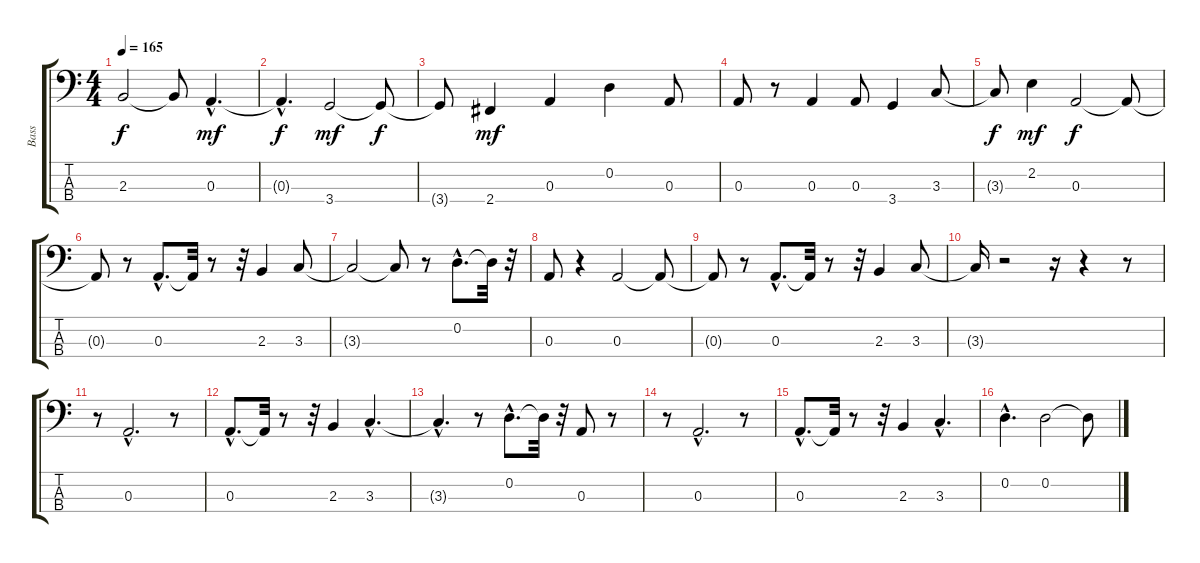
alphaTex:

\track ("Bass" "Bass") {instrument fretlessbass}
\staff {score tabs}
\tuning (G2 D2 A1 E1) {hide}
\ts (4 4)
\tempo 165
\clef f4
\ks c
2.3{t}.2{dy f} 2.3{t}.8 0.3{hac}.4{d dy mf} |
0.3{hac t}.4{d dy f} 3.4.2{dy mf} 3.4{t}.8{dy f} |
3.4{t}.8 2.4.4{dy mf} 0.3.4 0.2.4 0.3.8 |
0.3.8 r.8 0.3.4 0.3.8 3.4.4 3.3.8 |
3.3{t}.8{dy f} 2.2.4{dy mf} 0.3.2{dy f} 0.3{t}.8 |
0.3{t}.8 r.8 0.3{hac}.8{d} 0.3{t}.32 r.8 r.32 2.3.4 3.3.8 |
3.3{t}.2 3.3{t}.8 r.8 0.2{hac}.8{d} 0.2{t}.32 r.32 |
0.3.8 r.4 0.3.2 0.3{t}.8 |
0.3{t}.8 r.8 0.3{hac}.8{d} 0.3{t}.32 r.8 r.32 2.3.4 3.3.8 |
3.3{t}.16 r.2 r.16 r.4 r.8 |
r.8 0.3{hac}.2{d} r.8 |
0.3{hac}.8{d} 0.3{t}.32 r.8 r.32 2.3.4 3.3{hac}.4{d} |
3.3{hac t}.4{d} r.8 0.2{hac}.8{d} 0.2{t}.32 r.32 0.3.8 r.8 |
r.8 0.3{hac}.2{d} r.8 |
0.3{hac}.8{d} 0.3{t}.32 r.8 r.32 2.3.4 3.3{hac}.4{d} |
0.2{hac}.4{d} 0.2.2 0.2{t}.8
